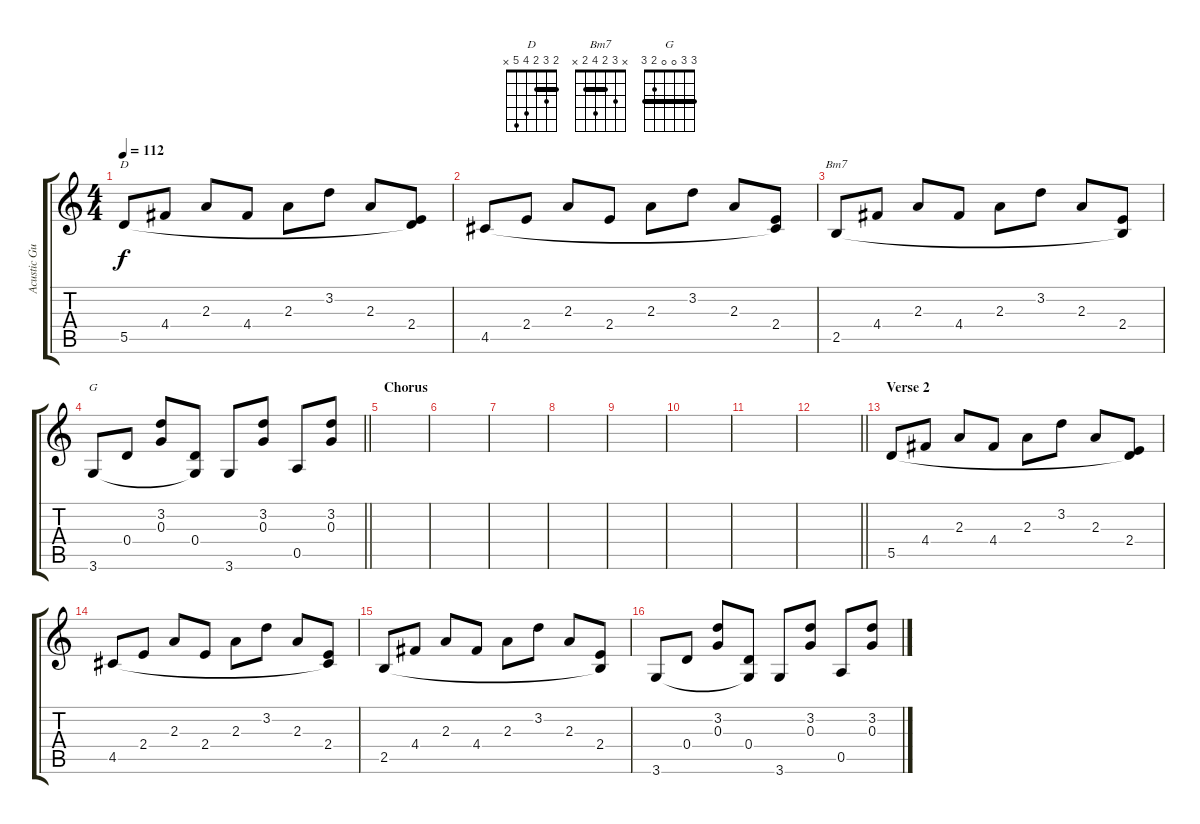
\track ("Acustic Guitar" "Acustic Gu") {instrument acousticguitarsteel}
\staff {score tabs}
\tuning (E4 B3 G3 D3 A2 E2) {hide}
\chord ("D" 2 3 2 4 5 x) {barre 2}
\chord ("Bm7" x 3 2 4 2 x) {barre 2}
\chord ("G" 3 3 0 0 2 3) {barre 3}
\ts (4 4)
\tempo 112
\clef g2
\ks c
5.5.8{ch "D" dy f} 4.4.8 2.3.8 4.4.8 2.3.8 3.2.8 2.3.8 (2.4 5.5{t}).8 |
4.5.8 2.4.8 2.3.8 2.4.8 2.3.8 3.2.8 2.3.8 (2.4 4.5{t}).8 |
2.5.8{ch "Bm7"} 4.4.8 2.3.8 4.4.8 2.3.8 3.2.8 2.3.8 (2.4 2.5{t}).8 |
\barLineRight lightlight
3.6.8{ch "G"} 0.4.8 (3.2 0.3).8 (0.4 3.6{t}).8 3.6.8 (3.2 0.3).8 0.5.8 (3.2 0.3).8 |
\section ("" "Chorus")
|
|
|
|
|
|
|
\barLineRight lightlight
|
\section ("" "Verse 2")
5.5.8 4.4.8 2.3.8 4.4.8 2.3.8 3.2.8 2.3.8 (2.4 5.5{t}).8 |
4.5.8 2.4.8 2.3.8 2.4.8 2.3.8 3.2.8 2.3.8 (2.4 4.5{t}).8 |
2.5.8 4.4.8 2.3.8 4.4.8 2.3.8 3.2.8 2.3.8 (2.4 2.5{t}).8 |
3.6.8 0.4.8 (3.2 0.3).8 (0.4 3.6{t}).8 3.6.8 (3.2 0.3).8 0.5.8 (3.2 0.3).8
